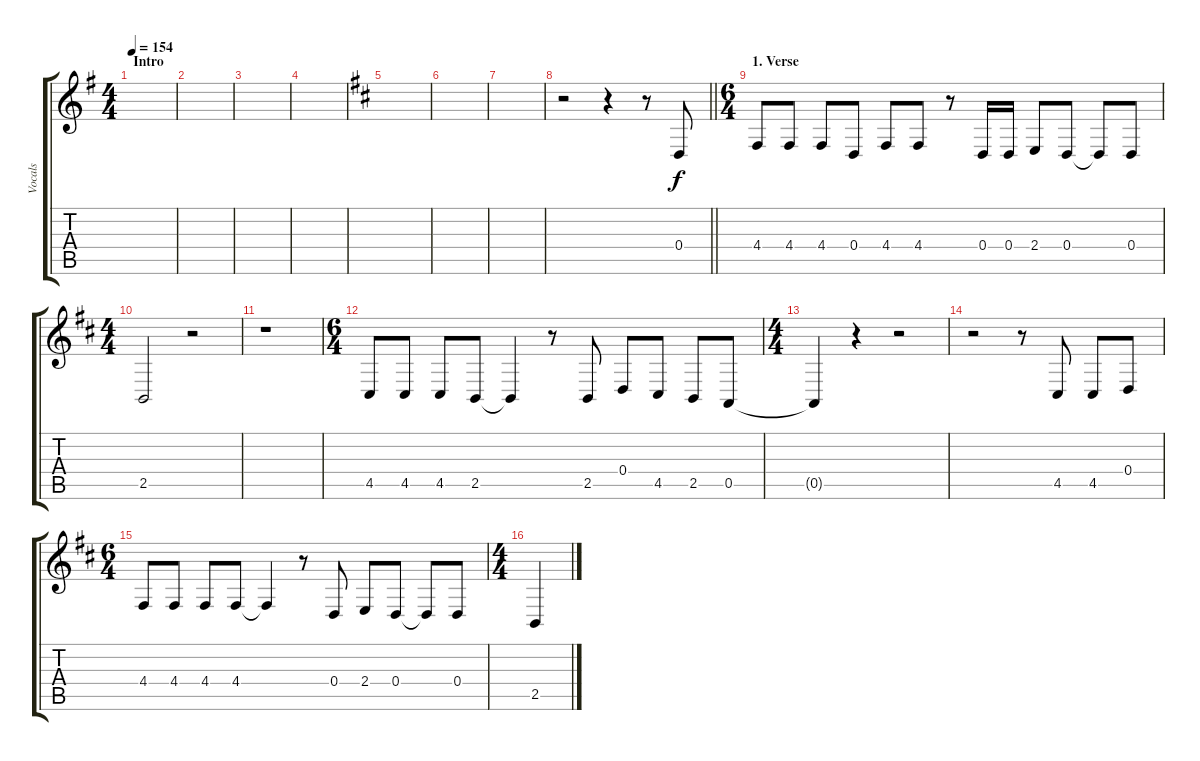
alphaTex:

\track ("Vocals" "Vocals") {instrument accordion}
\staff {score tabs}
\tuning (E4 B3 G3 D3 A2 E2) {hide}
\ts (4 4)
\section ("" "Intro")
\tempo 154
\clef g2
\ks g
|
|
|
|
\ks d
|
|
|
\barLineRight lightlight
r.2 r.4 r.8 0.4.8 |
\ts (6 4)
\section ("" "1. Verse")
4.4.8 4.4.8 4.4.8 0.4.8 4.4.8 4.4.8 r.8 0.4.16 0.4.16 2.4.8 0.4.8 0.4{t}.8 0.4.8 |
\ts (4 4)
2.5.2 r.2 |
r.1 |
\ts (6 4)
4.5.8 4.5.8 4.5.8 2.5.8 2.5{t}.4 r.8 2.5.8 0.4.8 4.5.8 2.5.8 0.5.8 |
\ts (4 4)
0.5{t}.4 r.4 r.2 |
r.2 r.8 4.5.8 4.5.8 0.4.8 |
\ts (6 4)
4.4.8 4.4.8 4.4.8 4.4.8 4.4{t}.4 r.8 0.4.8 2.4.8 0.4.8 0.4{t}.8 0.4.8 |
\ts (4 4)
2.5.4
